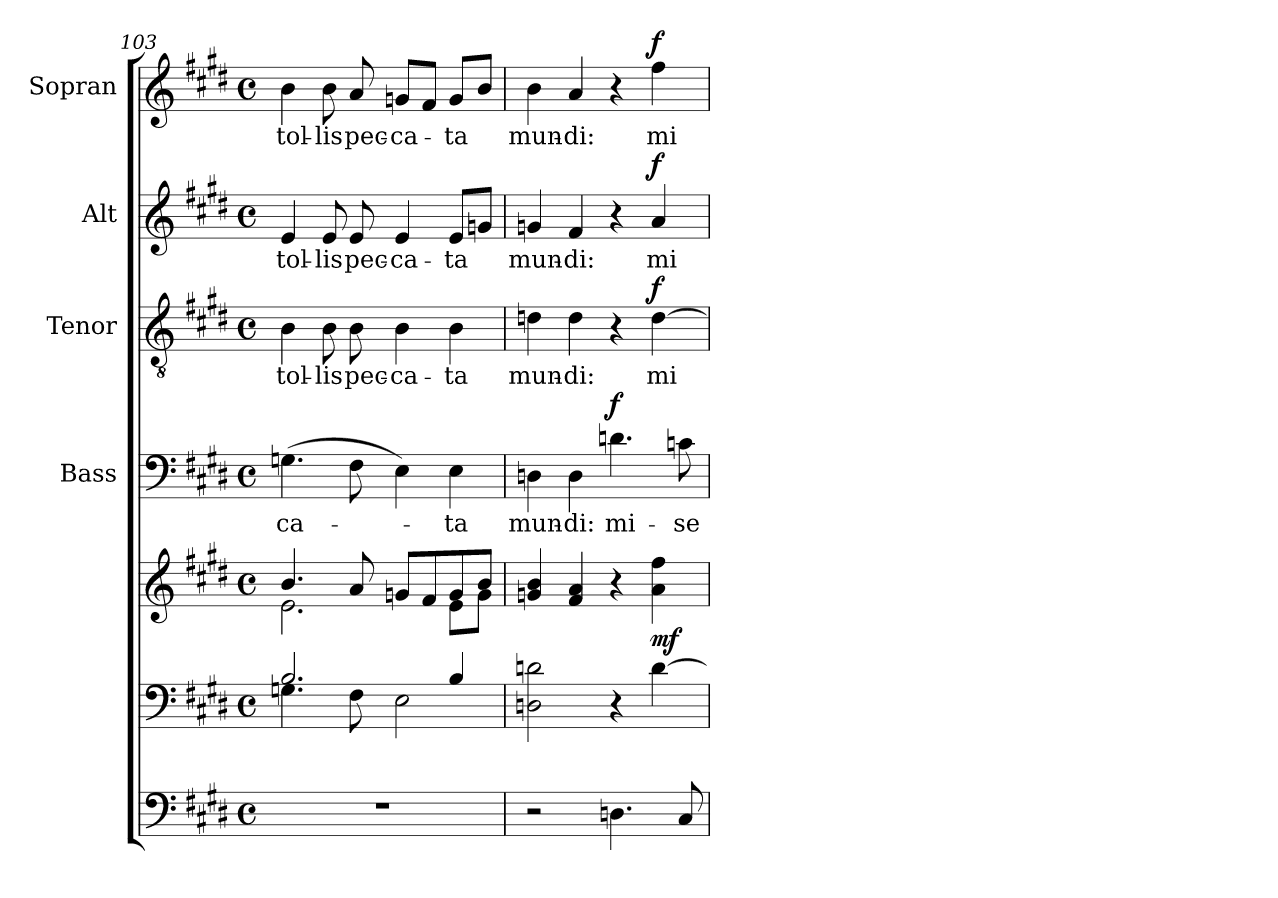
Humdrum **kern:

**kern	**kern	**kern	**dynam	**kern	**text	**dynam	**kern	**text	**dynam	**kern	**text	**dynam	**kern	**text	**dynam
*part6	*part5	*part5	*part5	*part4	*part4	*part4	*part3	*part3	*part3	*part2	*part2	*part2	*part1	*part1	*part1
*staff7	*staff6	*staff5	*staff5/6	*staff4	*staff4	*staff4	*staff3	*staff3	*staff3	*staff2	*staff2	*staff2	*staff1	*staff1	*staff1
*	*	*	*	*I"Bass	*	*	*I"Tenor	*	*	*I"Alt	*	*	*I"Sopran	*	*
*	*	*	*	*I'B.	*	*	*I'T.	*	*	*I'A.	*	*	*I'S.	*	*
!!LO:LB:g=z
*clefF4	*clefF4	*clefG2	*	*clefF4	*	*	*clefGv2	*	*	*clefG2	*	*	*clefG2	*	*
*ITrd7c12	*	*	*	*	*	*	*	*	*	*	*	*	*	*	*
*k[f#c#g#d#]	*k[f#c#g#d#]	*k[f#c#g#d#]	*	*k[f#c#g#d#]	*	*	*k[f#c#g#d#]	*	*	*k[f#c#g#d#]	*	*	*k[f#c#g#d#]	*	*
*E:	*E:	*E:	*	*E:	*	*	*E:	*	*	*E:	*	*	*E:	*	*
*M4/4	*M4/4	*M4/4	*	*M4/4	*	*	*M4/4	*	*	*M4/4	*	*	*M4/4	*	*
*met(c)	*met(c)	*met(c)	*	*met(c)	*	*	*met(c)	*	*	*met(c)	*	*	*met(c)	*	*
=103	=103	=103	=103	=103	=103	=103	=103	=103	=103	=103	=103	=103	=103	=103	=103
*	*^	*^	*	*	*	*	*	*	*	*	*	*	*	*	*
!	!	!	!	!	!	!	!LO:LY:b	!	!	!LO:LY:b	!	!	!LO:LY:b	!	!	!LO:LY:b	!
1r	2.B/	4.Gn\	4.b/	2.e\	.	(>4.Gn\	-ca-	.	4B\	tol-	.	4e/	tol-	.	4b\	tol-	.
!	!	!	!	!	!	!	!	!	!	!LO:LY:b	!	!	!LO:LY:b	!	!	!LO:LY:b	!
.	.	.	.	.	.	.	.	.	8B\	-lis	.	8e/	-lis	.	8b\	-lis	.
!	!	!	!	!	!	!	!	!	!	!LO:LY:b	!	!	!LO:LY:b	!	!	!LO:LY:b	!
.	.	8F#\	8a/	.	.	8F#\	.	.	8B\	pec-	.	8e/	pec-	.	8a/	pec-	.
!	!	!	!	!	!	!	!	!	!	!LO:LY:b	!	!	!LO:LY:b	!	!	!LO:LY:b	!
.	.	2E\	8gn/L	.	.	4E\)	.	.	4B\	-ca-	.	4e/	-ca-	.	8gn/L	-ca-	.
.	.	.	8f#/	.	.	.	.	.	.	.	.	.	.	.	8f#/J	.	.
!	!	!	!	!	!	!	!LO:LY:b	!	!	!LO:LY:b	!	!	!LO:LY:b	!	!	!LO:LY:b	!
.	4B/	.	8g/	8e\L	.	4E\	-ta	.	4B\	-ta	.	8e/L	-ta	.	8g/L	-ta	.
.	.	.	8b/J	8g\J	.	.	.	.	.	.	.	8gn/J	.	.	8b/J	.	.
*	*v	*v	*	*	*	*	*	*	*	*	*	*	*	*	*	*	*
=104	=104	=104	=104	=104	=104	=104	=104	=104	=104	=104	=104	=104	=104	=104	=104	=104
!	!	!	!	!	!	!LO:LY:b	!	!	!LO:LY:b	!	!	!LO:LY:b	!	!	!LO:LY:b	!
*	*	*v	*v	*	*	*	*	*	*	*	*	*	*	*	*	*
2r	2Dn\ 2dn\	4gn/ 4b/	.	4Dn\	mun-	.	4dn\	mun-	.	4gn/	mun-	.	4b\	mun-	.
!	!	!	!	!	!LO:LY:b	!	!	!LO:LY:b	!	!	!LO:LY:b	!	!	!LO:LY:b	!
.	.	4f#/ 4a/	.	4D\	-di:	.	4d\	-di:	.	4f#/	-di:	.	4a/	-di:	.
!	!	!	!	!	!LO:LY:b	!LO:DY:a	!	!	!	!	!	!	!	!	!
4.DDn\	4r	4r	.	4.dn\	mi-	f	4r	.	.	4r	.	.	4r	.	.
!	!	!	!LO:DY:b	!	!	!	!	!LO:LY:b	!LO:DY:a	!	!LO:LY:b	!LO:DY:a	!	!LO:LY:b	!LO:DY:a
.	[4d\	4a\ 4ff#\	mf	.	.	.	[4d\	mi-	f	4a/	mi-	f	4ff#\	mi-	f
!	!	!	!	!	!LO:LY:b	!	!	!	!	!	!	!	!	!	!
8CC#/	.	.	.	8cn\	-se-	.	.	.	.	.	.	.	.	.	.
=	=	=	=	=	=	=	=	=	=	=	=	=	=	=	=
*-	*-	*-	*-	*-	*-	*-	*-	*-	*-	*-	*-	*-	*-	*-	*-
